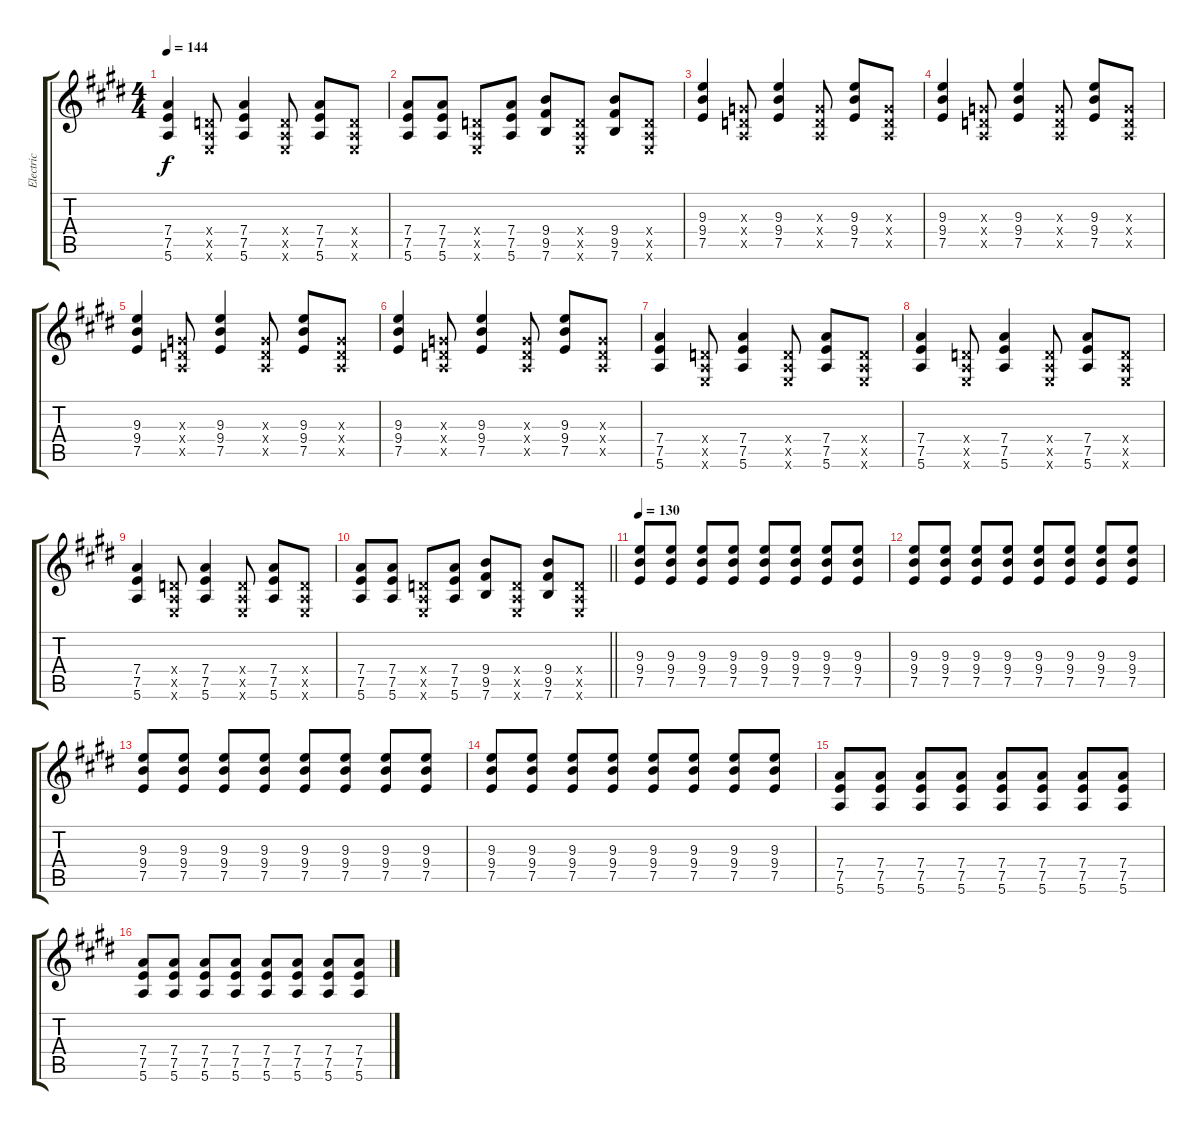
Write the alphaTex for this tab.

\track ("Electric" "Electric") {instrument distortionguitar}
\staff {score tabs}
\tuning (E4 B3 G3 D3 A2 E2) {hide}
\ts (4 4)
\tempo 144
\clef g2
\ks e
(7.4 7.5 5.6).4{dy f} (0.4{x} 0.5{x} 0.6{x}).8 (7.4 7.5 5.6).4 (0.4{x} 0.5{x} 0.6{x}).8 (7.4 7.5 5.6).8 (0.4{x} 0.5{x} 0.6{x}).8 |
(7.4 7.5 5.6).8 (7.4 7.5 5.6).8 (0.4{x} 0.5{x} 0.6{x}).8 (7.4 7.5 5.6).8 (9.4 9.5 7.6).8 (0.4{x} 0.5{x} 0.6{x}).8 (9.4 9.5 7.6).8 (0.4{x} 0.5{x} 0.6{x}).8 |
(9.3 9.4 7.5).4 (0.3{x} 0.4{x} 0.5{x}).8 (9.3 9.4 7.5).4 (0.3{x} 0.4{x} 0.5{x}).8 (9.3 9.4 7.5).8 (0.3{x} 0.4{x} 0.5{x}).8 |
(9.3 9.4 7.5).4 (0.3{x} 0.4{x} 0.5{x}).8 (9.3 9.4 7.5).4 (0.3{x} 0.4{x} 0.5{x}).8 (9.3 9.4 7.5).8 (0.3{x} 0.4{x} 0.5{x}).8 |
(9.3 9.4 7.5).4 (0.3{x} 0.4{x} 0.5{x}).8 (9.3 9.4 7.5).4 (0.3{x} 0.4{x} 0.5{x}).8 (9.3 9.4 7.5).8 (0.3{x} 0.4{x} 0.5{x}).8 |
(9.3 9.4 7.5).4 (0.3{x} 0.4{x} 0.5{x}).8 (9.3 9.4 7.5).4 (0.3{x} 0.4{x} 0.5{x}).8 (9.3 9.4 7.5).8 (0.3{x} 0.4{x} 0.5{x}).8 |
(7.4 7.5 5.6).4 (0.4{x} 0.5{x} 0.6{x}).8 (7.4 7.5 5.6).4 (0.4{x} 0.5{x} 0.6{x}).8 (7.4 7.5 5.6).8 (0.4{x} 0.5{x} 0.6{x}).8 |
(7.4 7.5 5.6).4 (0.4{x} 0.5{x} 0.6{x}).8 (7.4 7.5 5.6).4 (0.4{x} 0.5{x} 0.6{x}).8 (7.4 7.5 5.6).8 (0.4{x} 0.5{x} 0.6{x}).8 |
(7.4 7.5 5.6).4 (0.4{x} 0.5{x} 0.6{x}).8 (7.4 7.5 5.6).4 (0.4{x} 0.5{x} 0.6{x}).8 (7.4 7.5 5.6).8 (0.4{x} 0.5{x} 0.6{x}).8 |
\barLineRight lightlight
(7.4 7.5 5.6).8 (7.4 7.5 5.6).8 (0.4{x} 0.5{x} 0.6{x}).8 (7.4 7.5 5.6).8 (9.4 9.5 7.6).8 (0.4{x} 0.5{x} 0.6{x}).8 (9.4 9.5 7.6).8 (0.4{x} 0.5{x} 0.6{x}).8 |
\tempo 130
(9.3 9.4 7.5).8 (9.3 9.4 7.5).8 (9.3 9.4 7.5).8 (9.3 9.4 7.5).8 (9.3 9.4 7.5).8 (9.3 9.4 7.5).8 (9.3 9.4 7.5).8 (9.3 9.4 7.5).8 |
(9.3 9.4 7.5).8 (9.3 9.4 7.5).8 (9.3 9.4 7.5).8 (9.3 9.4 7.5).8 (9.3 9.4 7.5).8 (9.3 9.4 7.5).8 (9.3 9.4 7.5).8 (9.3 9.4 7.5).8 |
(9.3 9.4 7.5).8 (9.3 9.4 7.5).8 (9.3 9.4 7.5).8 (9.3 9.4 7.5).8 (9.3 9.4 7.5).8 (9.3 9.4 7.5).8 (9.3 9.4 7.5).8 (9.3 9.4 7.5).8 |
(9.3 9.4 7.5).8 (9.3 9.4 7.5).8 (9.3 9.4 7.5).8 (9.3 9.4 7.5).8 (9.3 9.4 7.5).8 (9.3 9.4 7.5).8 (9.3 9.4 7.5).8 (9.3 9.4 7.5).8 |
(7.4 7.5 5.6).8 (7.4 7.5 5.6).8 (7.4 7.5 5.6).8 (7.4 7.5 5.6).8 (7.4 7.5 5.6).8 (7.4 7.5 5.6).8 (7.4 7.5 5.6).8 (7.4 7.5 5.6).8 |
(7.4 7.5 5.6).8 (7.4 7.5 5.6).8 (7.4 7.5 5.6).8 (7.4 7.5 5.6).8 (7.4 7.5 5.6).8 (7.4 7.5 5.6).8 (7.4 7.5 5.6).8 (7.4 7.5 5.6).8
